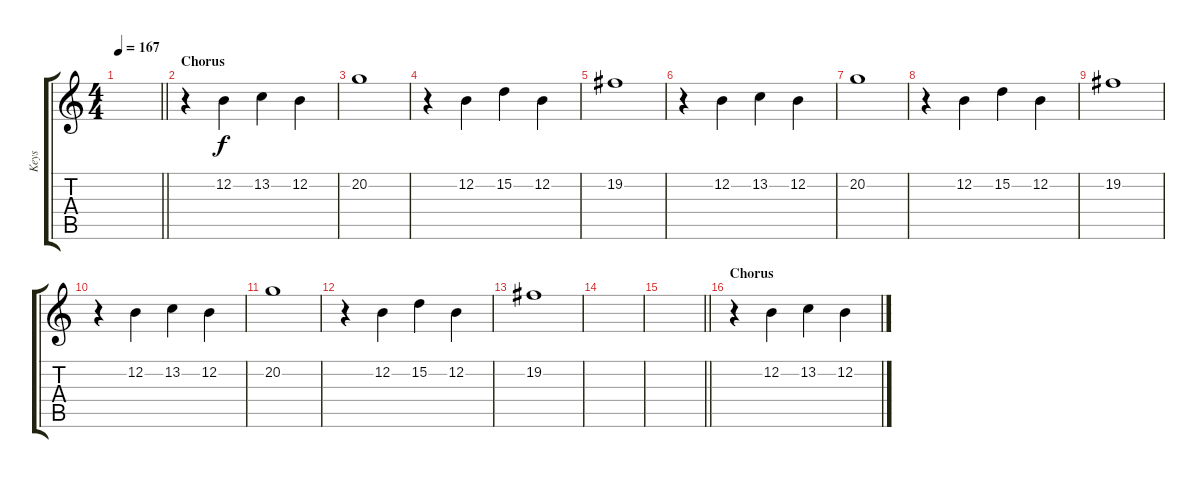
\track ("Keys" "Keys") {instrument electricpiano2}
\staff {score tabs}
\tuning (E4 B3 G3 D3 A2 E2) {hide}
\ts (4 4)
\tempo 167
\clef g2
\barLineRight lightlight
\ks c
|
\section ("" "Chorus")
r.4 12.2.4 13.2.4 12.2.4 |
20.2.1 |
r.4 12.2.4 15.2.4 12.2.4 |
19.2.1 |
r.4 12.2.4 13.2.4 12.2.4 |
20.2.1 |
r.4 12.2.4 15.2.4 12.2.4 |
19.2.1 |
r.4 12.2.4 13.2.4 12.2.4 |
20.2.1 |
r.4 12.2.4 15.2.4 12.2.4 |
19.2.1 |
|
\barLineRight lightlight
|
\section ("" "Chorus")
r.4 12.2.4 13.2.4 12.2.4
